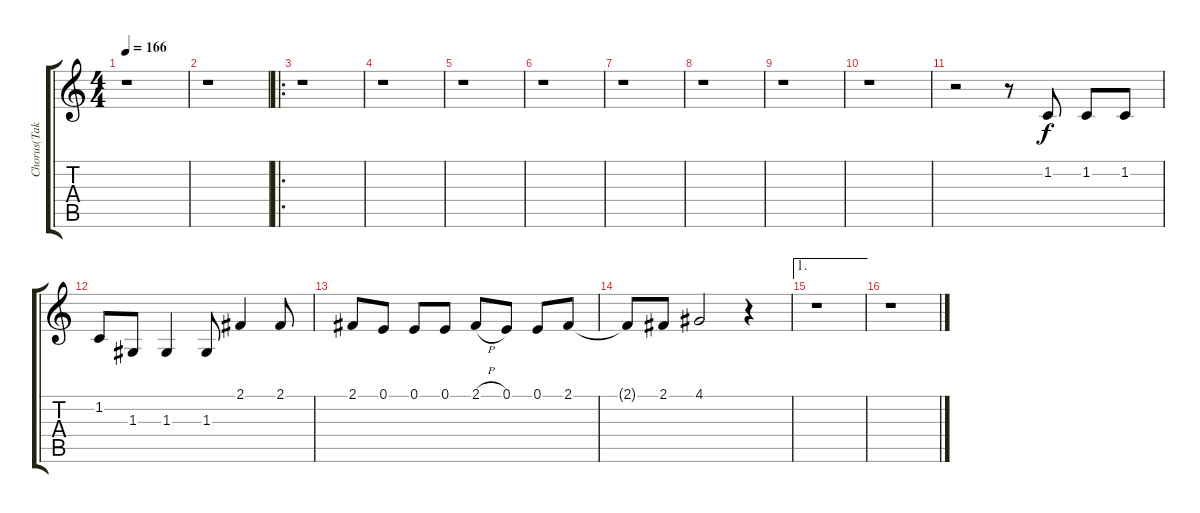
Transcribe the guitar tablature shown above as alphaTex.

\track ("Chorus(Takuro)" "Chorus(Tak") {instrument violin}
\staff {score tabs}
\tuning (E4 B3 G3 D3 A2 E2) {hide}
\ts (4 4)
\tempo 166
\clef g2
\ks c
r.1{dy f} |
r.1 |
\ro
r.1 |
r.1 |
r.1 |
r.1 |
r.1 |
r.1 |
r.1 |
r.1 |
r.2 r.8 1.2.8 1.2.8 1.2.8 |
1.2.8 1.3.8 1.3.4 1.3.8 2.1.4 2.1.8 |
2.1.8 0.1.8 0.1.8 0.1.8 2.1{h}.8 0.1.8 0.1.8 2.1.8 |
2.1{t}.8 2.1.8 4.1.2 r.4 |
\ae 1
r.1 |
r.1
